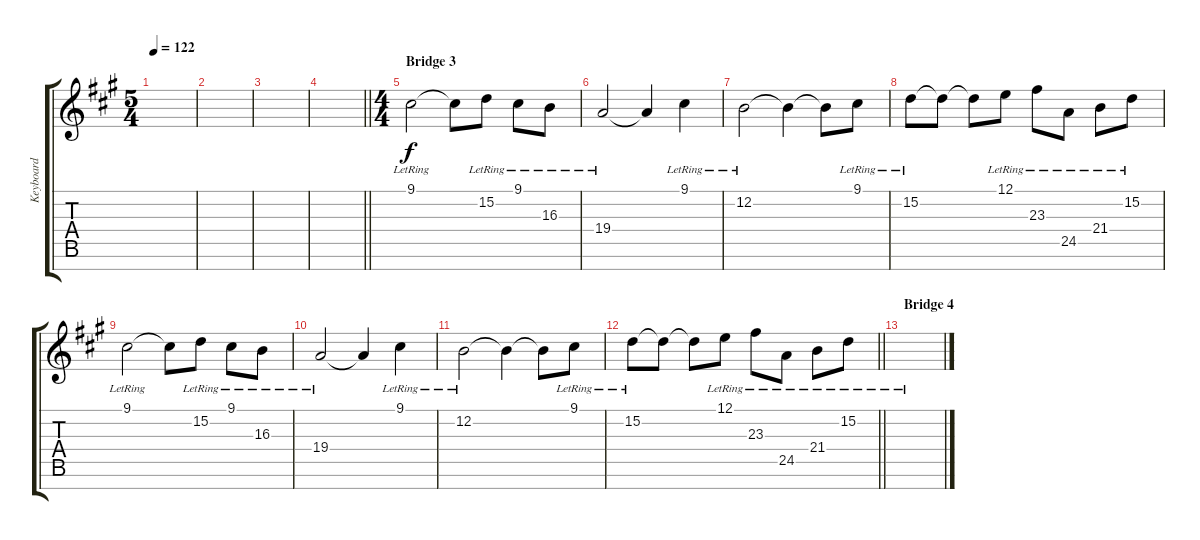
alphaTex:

\track ("Keyboard" "Keyboard") {instrument acousticgrandpiano}
\staff {score tabs}
\tuning (E4 B3 G3 D3 A2 E2 B1) {hide}
\ts (5 4)
\tempo 122
\clef g2
\ks f#minor
|
|
|
\barLineRight lightlight
|
\ts (4 4)
\section ("" "Bridge 3")
9.1{lr}.2 9.1{t}.8 15.2{lr}.8 9.1{lr}.8 16.3{lr}.8 |
19.4{lr}.2 19.4{t}.4 9.1{lr}.4 |
12.2{lr}.2 12.2{t}.4 12.2{t}.8 9.1{lr}.8 |
15.2{lr}.8 15.2{t}.8 15.2{t}.8 12.1{lr}.8 23.3{lr}.8 24.5{lr}.8 21.4{lr}.8 15.2{lr}.8 |
9.1{lr}.2 9.1{t}.8 15.2{lr}.8 9.1{lr}.8 16.3{lr}.8 |
19.4{lr}.2 19.4{t}.4 9.1{lr}.4 |
12.2{lr}.2 12.2{t}.4 12.2{t}.8 9.1{lr}.8 |
\barLineRight lightlight
15.2{lr}.8 15.2{t}.8 15.2{t}.8 12.1{lr}.8 23.3{lr}.8 24.5{lr}.8 21.4{lr}.8 15.2{lr}.8 |
\section ("" "Bridge 4")
